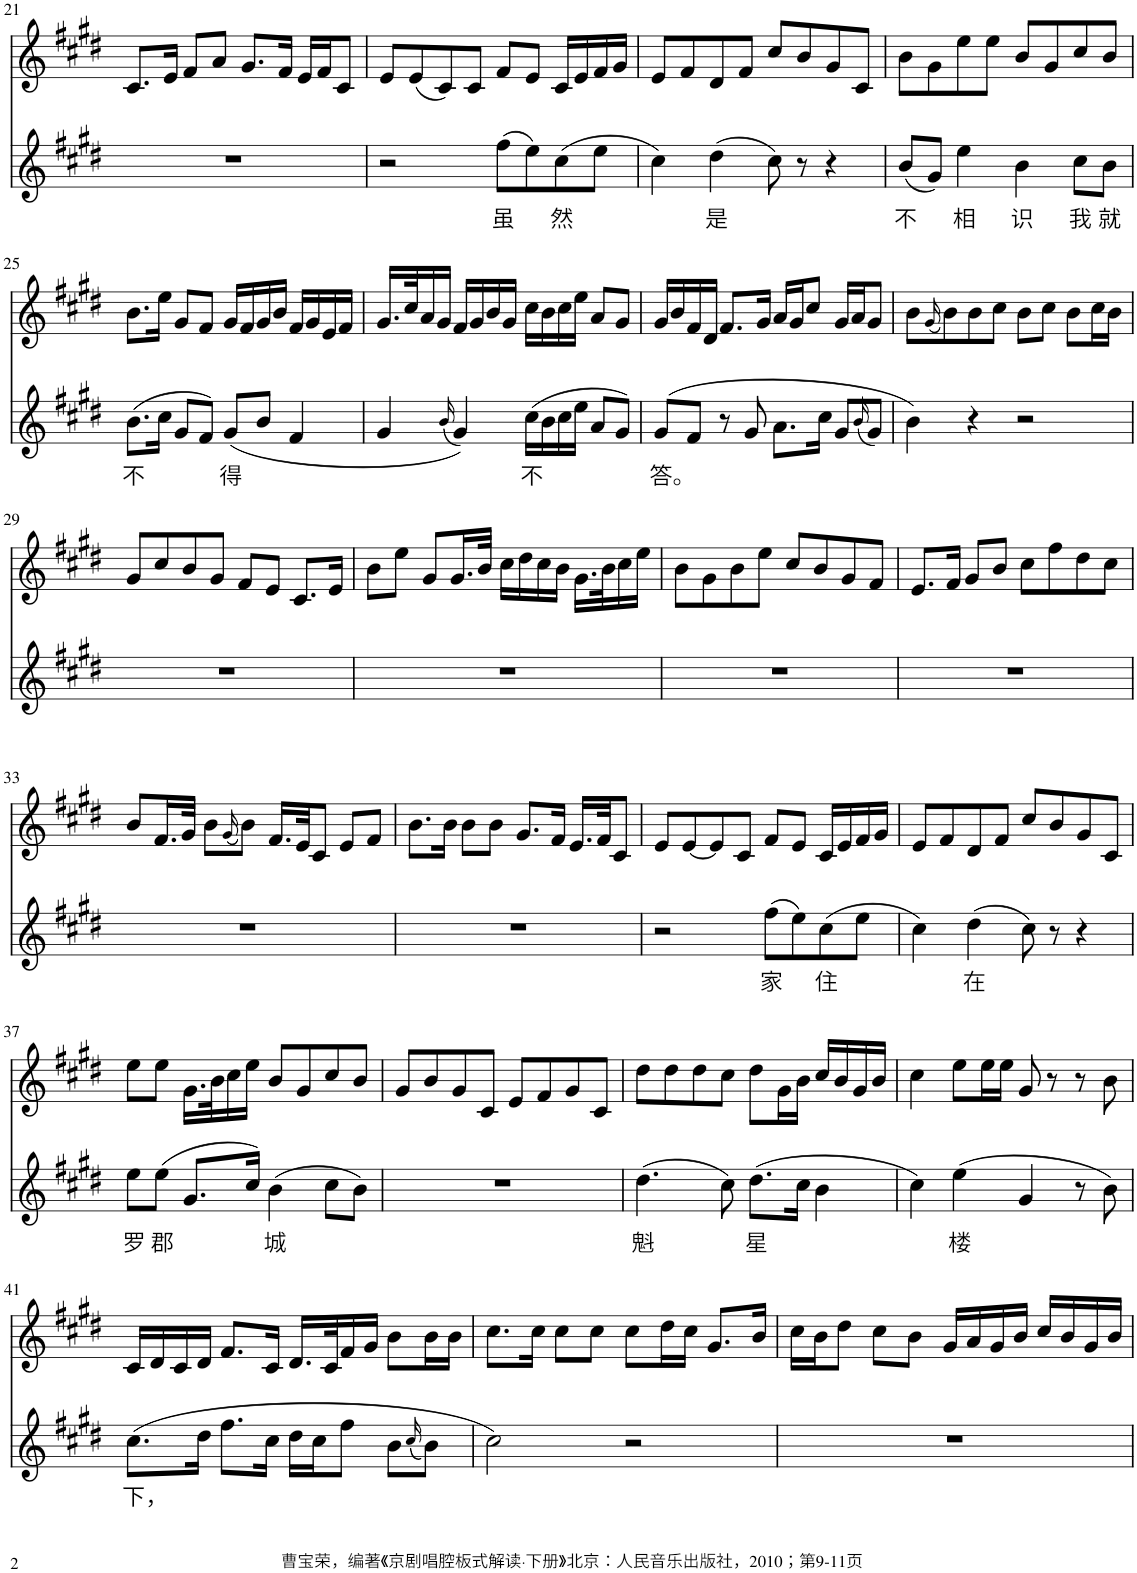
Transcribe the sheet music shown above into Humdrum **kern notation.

**kern	**text	**kern
*part2	*part2	*part1
*staff2	*staff2	*staff1
*I"Piano	*	*I"Piano
*I'Pno	*	*I'Pno
!!LO:PB:g=z
*clefG2	*	*clefG2
*k[f#c#g#d#]	*	*k[f#c#g#d#]
*M4/4	*	*M4/4
=21	=21	=21
1r	.	8.c#/L
.	.	16e/Jk
.	.	8f#/L
.	.	8a/J
.	.	8.g#/L
.	.	16f#/Jk
.	.	16e/LL
.	.	16f#/J
.	.	8c#/J
=22	=22	=22
2r	.	8e/L
.	.	(8e/
.	.	8c#/)
.	.	8c#/J
!	!LO:LY:b	!
(8ff#\L	虽	8f#/L
8ee\)	.	8e/J
!	!LO:LY:b	!
(8cc#\	然	16c#/LL
.	.	16e/
8ee\J	.	16f#/
.	.	16g#/JJ
=23	=23	=23
4cc#\)	.	8e/L
.	.	8f#/
!	!LO:LY:b	!
(4dd#\	是	8d#/
.	.	8f#/J
8cc#\)	.	8cc#/L
8r	.	8b/
4r	.	8g#/
.	.	8c#/J
=24	=24	=24
!	!LO:LY:b	!
(8b/L	不	8b\L
8g#/J)	.	8g#\
!	!LO:LY:b	!
4ee\	相	8ee\
.	.	8ee\J
!	!LO:LY:b	!
4b\	识	8b/L
.	.	8g#/
!	!LO:LY:b	!
8cc#\L	我	8cc#/
!	!LO:LY:b	!
8b\J	就	8b/J
!!LO:LB:g=z
=25	=25	=25
!	!LO:LY:b	!
(8.b\L	不	8.b\L
16cc#\Jk	.	16ee\Jk
8g#/L	.	8g#/L
8f#/J)	.	8f#/J
!	!LO:LY:b	!
(8g#/L	得	16g#/LL
.	.	16f#/
8b/J	.	16g#/
.	.	16b/JJ
4f#/	.	16f#/LL
.	.	16g#/
.	.	16e/
.	.	16f#/JJ
=26	=26	=26
4g#/	.	16.g#/LL
.	.	32cc#/K
.	.	16a/
.	.	16g#/JJ
(16qb/	.	.
4g#/))	.	16f#/LL
.	.	16g#/
.	.	16b/
.	.	16g#/JJ
!	!LO:LY:b	!
(16cc#\LL	不	16cc#\LL
16b\	.	16b\
16cc#\	.	16cc#\
16ee\JJ	.	16ee\JJ
8a/L	.	8a/L
8g#/J)	.	8g#/J
=27	=27	=27
!	!LO:LY:b	!
(8g#/L	答。	16g#/LL
.	.	16b/
8f#/J	.	16f#/
.	.	16d#/JJ
8r	.	8.f#/L
8g#/	.	.
.	.	16g#/Jk
8.a\L	.	16a/LL
.	.	16g#/J
.	.	8cc#/J
16cc#\Jk	.	.
8g#/L	.	16g#/LL
.	.	16a/J
(16qb/	.	.
8g#/J)	.	8g#/J
=28	=28	=28
4b\)	.	8b\L
.	.	(16qg#/
.	.	8b\)
4r	.	8b\
.	.	8cc#\J
2r	.	8b\L
.	.	8cc#\J
.	.	8b\L
.	.	16cc#\L
.	.	16b\JJ
!!LO:LB:g=z
=29	=29	=29
1r	.	8g#/L
.	.	8cc#/
.	.	8b/
.	.	8g#/J
.	.	8f#/L
.	.	8e/J
.	.	8.c#/L
.	.	16e/Jk
=30	=30	=30
1r	.	8b\L
.	.	8ee\J
.	.	8g#/L
.	.	16.g#/L
.	.	32b/JJk
.	.	16cc#\LL
.	.	16dd#\
.	.	16cc#\
.	.	16b\JJ
.	.	16.g#\LL
.	.	32b\K
.	.	16cc#\
.	.	16ee\JJ
=31	=31	=31
1r	.	8b\L
.	.	8g#\
.	.	8b\
.	.	8ee\J
.	.	8cc#/L
.	.	8b/
.	.	8g#/
.	.	8f#/J
=32	=32	=32
1r	.	8.e/L
.	.	16f#/Jk
.	.	8g#/L
.	.	8b/J
.	.	8cc#\L
.	.	8ff#\
.	.	8dd#\
.	.	8cc#\J
!!LO:LB:g=z
=33	=33	=33
1r	.	8b/L
.	.	16.f#/L
.	.	32g#/JJk
.	.	8b\L
.	.	(16qg#/
.	.	8b\J)
.	.	16.f#/LL
.	.	32e/JK
.	.	8c#/J
.	.	8e/L
.	.	8f#/J
=34	=34	=34
1r	.	8.b\L
.	.	16b\Jk
.	.	8b\L
.	.	8b\J
.	.	8.g#/L
.	.	16f#/Jk
.	.	16.e/LL
.	.	32f#/JK
.	.	8c#/J
=35	=35	=35
2r	.	8e/L
.	.	[8e/
.	.	8e/]
.	.	8c#/J
!	!LO:LY:b	!
(8ff#\L	家	8f#/L
8ee\)	.	8e/J
!	!LO:LY:b	!
(8cc#\	住	16c#/LL
.	.	16e/
8ee\J	.	16f#/
.	.	16g#/JJ
=36	=36	=36
4cc#\)	.	8e/L
.	.	8f#/
!	!LO:LY:b	!
(4dd#\	在	8d#/
.	.	8f#/J
8cc#\)	.	8cc#/L
8r	.	8b/
4r	.	8g#/
.	.	8c#/J
!!LO:LB:g=z
=37	=37	=37
!	!LO:LY:b	!
8ee\L	罗	8ee\L
!	!LO:LY:b	!
(8ee\J	郡	8ee\J
8.g#/L	.	16.g#\LL
.	.	32b\K
.	.	16cc#\
16cc#/Jk)	.	16ee\JJ
!	!LO:LY:b	!
(4b\	城	8b/L
.	.	8g#/
8cc#\L	.	8cc#/
8b\J)	.	8b/J
=38	=38	=38
1r	.	8g#/L
.	.	8b/
.	.	8g#/
.	.	8c#/J
.	.	8e/L
.	.	8f#/
.	.	8g#/
.	.	8c#/J
=39	=39	=39
!	!LO:LY:b	!
(4.dd#\	魁	8dd#\L
.	.	8dd#\
.	.	8dd#\
8cc#\)	.	8cc#\J
!	!LO:LY:b	!
(8.dd#\L	星	8dd#\L
.	.	16g#\L
16cc#\Jk	.	16b\JJ
4b\	.	16cc#/LL
.	.	16b/
.	.	16g#/
.	.	16b/JJ
=40	=40	=40
4cc#\)	.	4cc#\
!	!LO:LY:b	!
(4ee\	楼	8ee\L
.	.	16ee\L
.	.	16ee\JJ
4g#/	.	8g#/
.	.	8r
8r	.	8r
8b\)	.	8b\
!!LO:LB:g=z
=41	=41	=41
!	!LO:LY:b	!
(8.cc#\L	下，	16c#/LL
.	.	16d#/
.	.	16c#/
16dd#\Jk	.	16d#/JJ
8.ff#\L	.	8.f#/L
16cc#\Jk	.	16c#/Jk
16dd#\LL	.	16.d#/LL
16cc#\J	.	.
.	.	32c#/K
8ff#\J	.	16f#/
.	.	16g#/JJ
8b\L	.	8b\L
(16qcc#/	.	.
8b\J)	.	16b\L
.	.	16b\JJ
=42	=42	=42
2cc#\)	.	8.cc#\L
.	.	16cc#\Jk
.	.	8cc#\L
.	.	8cc#\J
2r	.	8cc#\L
.	.	16dd#\L
.	.	16cc#\JJ
.	.	8.g#/L
.	.	16b/Jk
=43	=43	=43
1r	.	16cc#\LL
.	.	16b\J
.	.	8dd#\J
.	.	8cc#\L
.	.	8b\J
.	.	16g#/LL
.	.	16a/
.	.	16g#/
.	.	16b/JJ
.	.	16cc#/LL
.	.	16b/
.	.	16g#/
.	.	16b/JJ
=	=	=
*-	*-	*-
